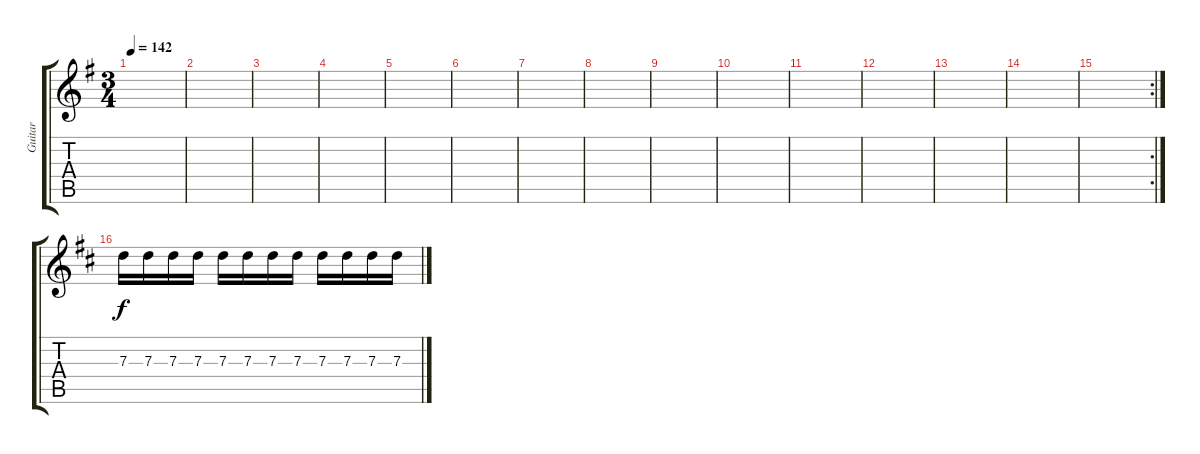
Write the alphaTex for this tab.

\track ("Guitar" "Guitar") {instrument distortionguitar}
\staff {score tabs}
\tuning (E4 B3 G3 D3 A2 E2) {hide}
\ts (3 4)
\tempo 142
\clef g2
\ks eminor
|
|
|
|
|
|
|
|
|
|
|
|
|
|
\rc 2
|
\ks d
7.3.16 7.3.16 7.3.16 7.3.16 7.3.16 7.3.16 7.3.16 7.3.16 7.3.16 7.3.16 7.3.16 7.3.16
